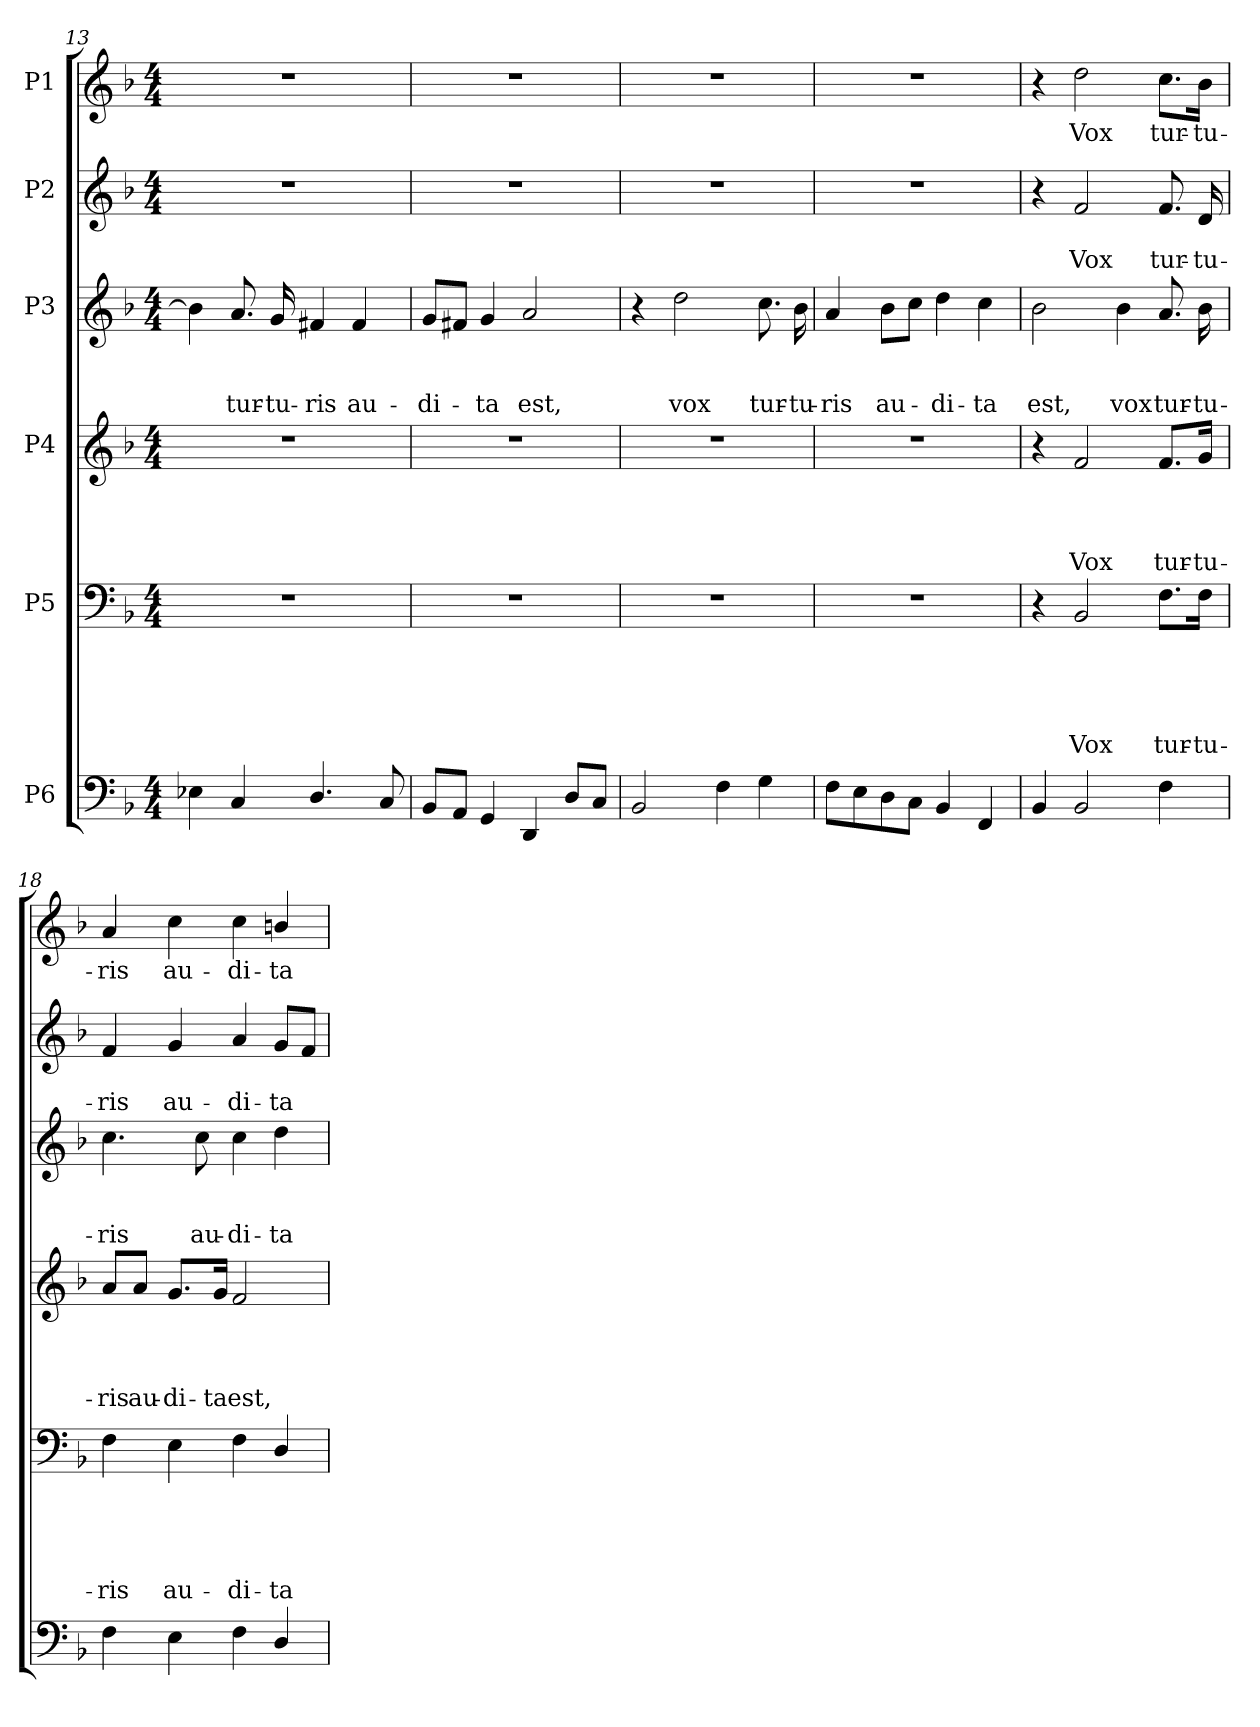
**kern	**kern	**text	**text	**text	**text	**text	**kern	**text	**text	**text	**text	**kern	**text	**text	**text	**kern	**text	**text	**kern	**text
*part6	*part5	*part5	*part5	*part5	*part5	*part5	*part4	*part4	*part4	*part4	*part4	*part3	*part3	*part3	*part3	*part2	*part2	*part2	*part1	*part1
*staff6	*staff5	*staff5	*staff5	*staff5	*staff5	*staff5	*staff4	*staff4	*staff4	*staff4	*staff4	*staff3	*staff3	*staff3	*staff3	*staff2	*staff2	*staff2	*staff1	*staff1
*I"P6	*I"P5	*	*	*	*	*	*I"P4	*	*	*	*	*I"P3	*	*	*	*I"P2	*	*	*I"P1	*
*clefF4	*clefF4	*	*	*	*	*	*clefG2	*	*	*	*	*clefG2	*	*	*	*clefG2	*	*	*clefG2	*
*	*	*	*	*	*	*	*ITrd7c12	*	*	*	*	*ITrd7c12	*	*	*	*	*	*	*	*
*k[b-]	*k[b-]	*	*	*	*	*	*k[b-]	*	*	*	*	*k[b-]	*	*	*	*k[b-]	*	*	*k[b-]	*
*F:	*F:	*	*	*	*	*	*F:	*	*	*	*	*F:	*	*	*	*F:	*	*	*F:	*
*M4/4	*M4/4	*	*	*	*	*	*M4/4	*	*	*	*	*M4/4	*	*	*	*M4/4	*	*	*M4/4	*
=13	=13	=13	=13	=13	=13	=13	=13	=13	=13	=13	=13	=13	=13	=13	=13	=13	=13	=13	=13	=13
4E-X\	1r	.	.	.	.	.	1r	.	.	.	.	4B-\]	.	.	.	1r	.	.	1r	.
!	!	!	!	!	!	!	!	!	!	!	!	!	!	!	!LO:LY:b	!	!	!	!	!
4C/	.	.	.	.	.	.	.	.	.	.	.	8.A/	.	.	tur-	.	.	.	.	.
!	!	!	!	!	!	!	!	!	!	!	!	!	!	!	!LO:LY:b	!	!	!	!	!
.	.	.	.	.	.	.	.	.	.	.	.	16G/	.	.	-tu-	.	.	.	.	.
!	!	!	!	!	!	!	!	!	!	!	!	!	!	!	!LO:LY:b	!	!	!	!	!
4.D/	.	.	.	.	.	.	.	.	.	.	.	4F#X/	.	.	-ris	.	.	.	.	.
!	!	!	!	!	!	!	!	!	!	!	!	!	!	!	!LO:LY:b	!	!	!	!	!
.	.	.	.	.	.	.	.	.	.	.	.	4F#/	.	.	au-	.	.	.	.	.
8C/	.	.	.	.	.	.	.	.	.	.	.	.	.	.	.	.	.	.	.	.
=14	=14	=14	=14	=14	=14	=14	=14	=14	=14	=14	=14	=14	=14	=14	=14	=14	=14	=14	=14	=14
!	!	!	!	!	!	!	!	!	!	!	!	!	!	!	!LO:LY:b	!	!	!	!	!
8BB-/L	1r	.	.	.	.	.	1r	.	.	.	.	8G/L	.	.	-di-	1r	.	.	1r	.
8AA/J	.	.	.	.	.	.	.	.	.	.	.	8F#X/J	.	.	.	.	.	.	.	.
!	!	!	!	!	!	!	!	!	!	!	!	!	!	!	!LO:LY:b	!	!	!	!	!
4GG/	.	.	.	.	.	.	.	.	.	.	.	4G/	.	.	-ta	.	.	.	.	.
!	!	!	!	!	!	!	!	!	!	!	!	!	!	!	!LO:LY:b	!	!	!	!	!
4DD/	.	.	.	.	.	.	.	.	.	.	.	2A/	.	.	est,	.	.	.	.	.
8D/L	.	.	.	.	.	.	.	.	.	.	.	.	.	.	.	.	.	.	.	.
8C/J	.	.	.	.	.	.	.	.	.	.	.	.	.	.	.	.	.	.	.	.
!!LO:LB:g=z
=15	=15	=15	=15	=15	=15	=15	=15	=15	=15	=15	=15	=15	=15	=15	=15	=15	=15	=15	=15	=15
2BB-/	1r	.	.	.	.	.	1r	.	.	.	.	4r	.	.	.	1r	.	.	1r	.
!	!	!	!	!	!	!	!	!	!	!	!	!	!	!	!LO:LY:b	!	!	!	!	!
.	.	.	.	.	.	.	.	.	.	.	.	2d\	.	.	vox	.	.	.	.	.
4F\	.	.	.	.	.	.	.	.	.	.	.	.	.	.	.	.	.	.	.	.
!	!	!	!	!	!	!	!	!	!	!	!	!	!	!	!LO:LY:b	!	!	!	!	!
4G\	.	.	.	.	.	.	.	.	.	.	.	8.c\	.	.	tur-	.	.	.	.	.
!	!	!	!	!	!	!	!	!	!	!	!	!	!	!	!LO:LY:b	!	!	!	!	!
.	.	.	.	.	.	.	.	.	.	.	.	16B-\	.	.	-tu-	.	.	.	.	.
=16	=16	=16	=16	=16	=16	=16	=16	=16	=16	=16	=16	=16	=16	=16	=16	=16	=16	=16	=16	=16
!	!	!	!	!	!	!	!	!	!	!	!	!	!	!	!LO:LY:b	!	!	!	!	!
8F\L	1r	.	.	.	.	.	1r	.	.	.	.	4A/	.	.	-ris	1r	.	.	1r	.
8E\	.	.	.	.	.	.	.	.	.	.	.	.	.	.	.	.	.	.	.	.
!	!	!	!	!	!	!	!	!	!	!	!	!	!	!	!LO:LY:b	!	!	!	!	!
8D\	.	.	.	.	.	.	.	.	.	.	.	8B-\L	.	.	au-	.	.	.	.	.
8C\J	.	.	.	.	.	.	.	.	.	.	.	8c\J	.	.	.	.	.	.	.	.
!	!	!	!	!	!	!	!	!	!	!	!	!	!	!	!LO:LY:b	!	!	!	!	!
4BB-/	.	.	.	.	.	.	.	.	.	.	.	4d\	.	.	-di-	.	.	.	.	.
!	!	!	!	!	!	!	!	!	!	!	!	!	!	!	!LO:LY:b	!	!	!	!	!
4FF/	.	.	.	.	.	.	.	.	.	.	.	4c\	.	.	-ta	.	.	.	.	.
=17	=17	=17	=17	=17	=17	=17	=17	=17	=17	=17	=17	=17	=17	=17	=17	=17	=17	=17	=17	=17
!	!	!	!	!	!	!	!	!	!	!	!	!	!	!	!LO:LY:b	!	!	!	!	!
4BB-/	4r	.	.	.	.	.	4r	.	.	.	.	2B-\	.	.	est,	4r	.	.	4r	.
!	!	!	!	!	!	!LO:LY:b	!	!	!	!	!LO:LY:b	!	!	!	!	!	!	!LO:LY:b	!	!LO:LY:b
2BB-/	2BB-/	.	.	.	.	Vox	2F/	.	.	.	Vox	.	.	.	.	2f/	.	Vox	2dd\	Vox
!	!	!	!	!	!	!	!	!	!	!	!	!	!	!	!LO:LY:b	!	!	!	!	!
.	.	.	.	.	.	.	.	.	.	.	.	4B-\	.	.	vox	.	.	.	.	.
!	!	!	!	!	!	!LO:LY:b	!	!	!	!	!LO:LY:b	!	!	!	!LO:LY:b	!	!	!LO:LY:b	!	!LO:LY:b
4F\	8.F\L	.	.	.	.	tur-	8.F/L	.	.	.	tur-	8.A/	.	.	tur-	8.f/	.	tur-	8.cc\L	tur-
!	!	!	!	!	!	!LO:LY:b	!	!	!	!	!LO:LY:b	!	!	!	!LO:LY:b	!	!	!LO:LY:b	!	!LO:LY:b
.	16F\Jk	.	.	.	.	-tu-	16G/Jk	.	.	.	-tu-	16B-\	.	.	-tu-	16d/	.	-tu-	16b-\Jk	-tu-
=18	=18	=18	=18	=18	=18	=18	=18	=18	=18	=18	=18	=18	=18	=18	=18	=18	=18	=18	=18	=18
!	!	!	!	!	!	!LO:LY:b	!	!	!	!	!LO:LY:b	!	!	!	!LO:LY:b	!	!	!LO:LY:b	!	!LO:LY:b
4F\	4F\	.	.	.	.	-ris	8A/L	.	.	.	-ris	4.c\	.	.	-ris	4f/	.	-ris	4a/	-ris
!	!	!	!	!	!	!	!	!	!	!	!LO:LY:b	!	!	!	!	!	!	!	!	!
.	.	.	.	.	.	.	8A/J	.	.	.	au-	.	.	.	.	.	.	.	.	.
!	!	!	!	!	!	!LO:LY:b	!	!	!	!	!LO:LY:b	!	!	!	!	!	!	!LO:LY:b	!	!LO:LY:b
4E\	4E\	.	.	.	.	au-	8.G/L	.	.	.	-di-	.	.	.	.	4g/	.	au-	4cc\	au-
!	!	!	!	!	!	!	!	!	!	!	!	!	!	!	!LO:LY:b	!	!	!	!	!
.	.	.	.	.	.	.	.	.	.	.	.	8c\	.	.	au-	.	.	.	.	.
!	!	!	!	!	!	!	!	!	!	!	!LO:LY:b	!	!	!	!	!	!	!	!	!
.	.	.	.	.	.	.	16G/Jk	.	.	.	-ta	.	.	.	.	.	.	.	.	.
!	!	!	!	!	!	!LO:LY:b	!	!	!	!	!LO:LY:b	!	!	!	!LO:LY:b	!	!	!LO:LY:b	!	!LO:LY:b
4F\	4F\	.	.	.	.	-di-	2F/	.	.	.	est,	4c\	.	.	-di-	4a/	.	-di-	4cc\	-di-
!	!	!	!	!	!	!LO:LY:b	!	!	!	!	!	!	!	!	!LO:LY:b	!	!	!LO:LY:b	!	!LO:LY:b
4D/	4D/	.	.	.	.	-ta	.	.	.	.	.	4d\	.	.	-ta	8g/L	.	-ta	4bn/	-ta
.	.	.	.	.	.	.	.	.	.	.	.	.	.	.	.	8f/J	.	.	.	.
=	=	=	=	=	=	=	=	=	=	=	=	=	=	=	=	=	=	=	=	=
*-	*-	*-	*-	*-	*-	*-	*-	*-	*-	*-	*-	*-	*-	*-	*-	*-	*-	*-	*-	*-
